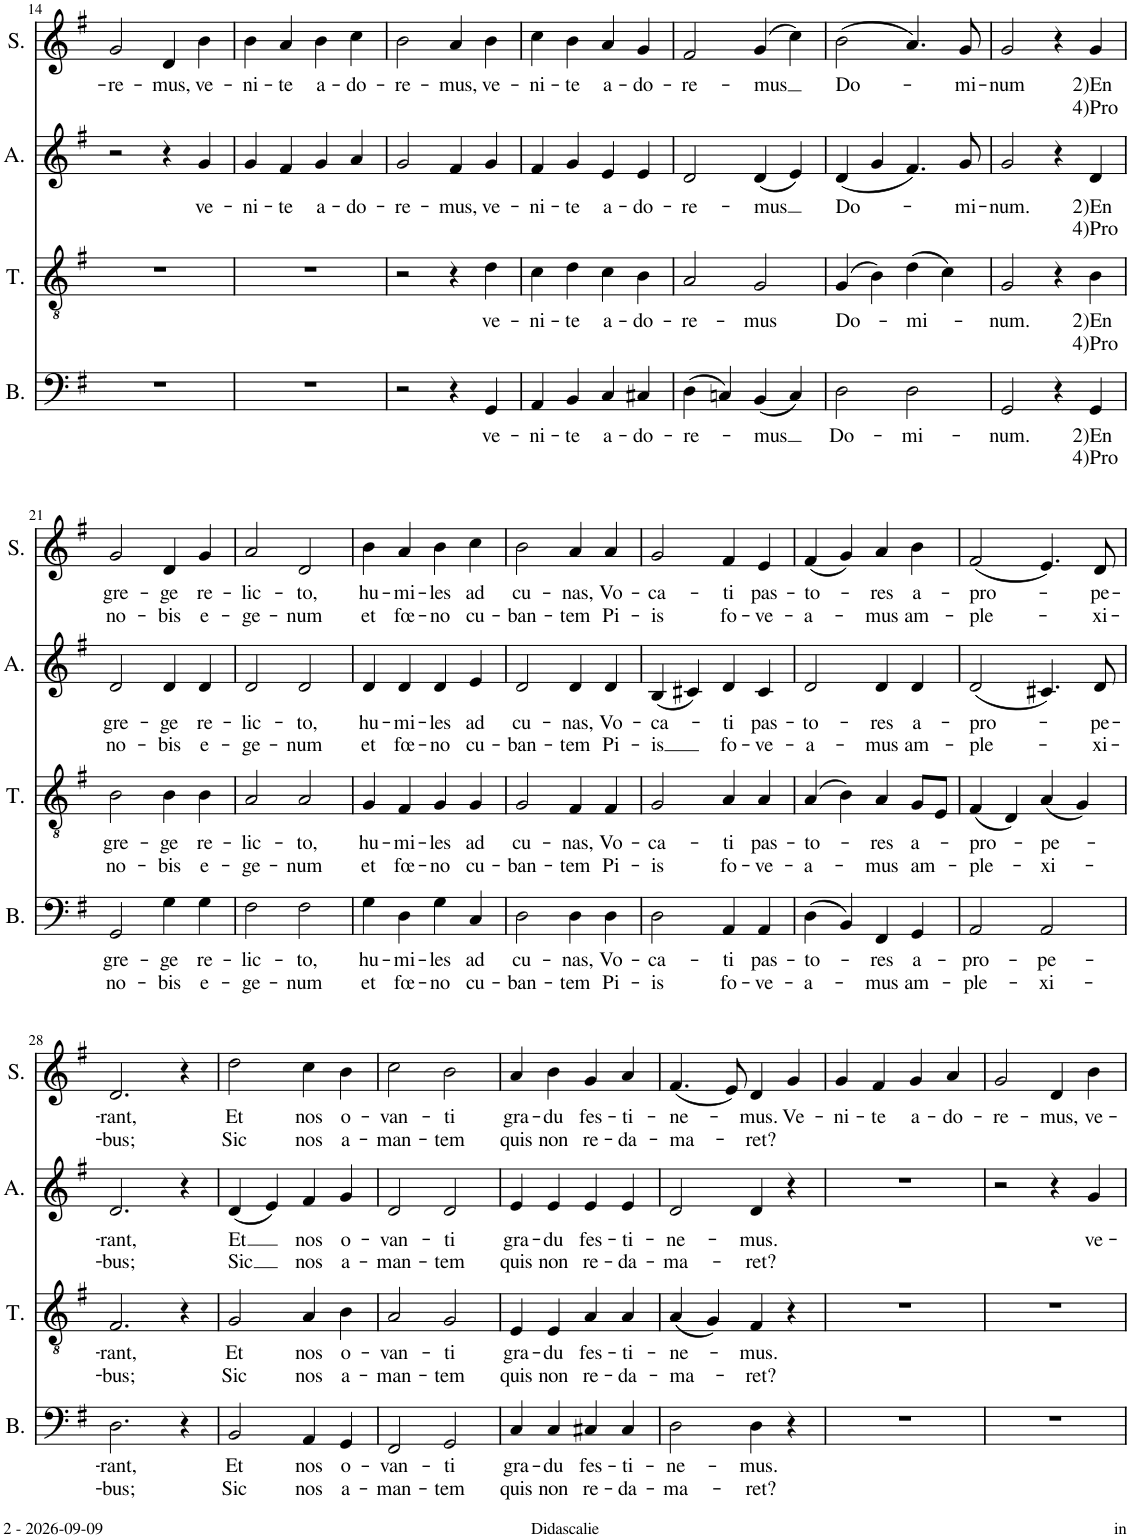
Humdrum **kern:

**kern	**text	**text	**kern	**text	**text	**kern	**text	**text	**kern	**text	**text
*part4	*part4	*part4	*part3	*part3	*part3	*part2	*part2	*part2	*part1	*part1	*part1
*staff4	*staff4	*staff4	*staff3	*staff3	*staff3	*staff2	*staff2	*staff2	*staff1	*staff1	*staff1
*I"Bass	*	*	*I"Ténor	*	*	*I"Alto	*	*	*I"Soprano	*	*
*I'B.	*	*	*I'T.	*	*	*I'A.	*	*	*I'S.	*	*
!!LO:PB:g=z
*clefF4	*	*	*clefGv2	*	*	*clefG2	*	*	*clefG2	*	*
*k[f#]	*	*	*k[f#]	*	*	*k[f#]	*	*	*k[f#]	*	*
*M4/4	*	*	*M4/4	*	*	*M4/4	*	*	*M4/4	*	*
=14	=14	=14	=14	=14	=14	=14	=14	=14	=14	=14	=14
!	!	!	!	!	!	!	!	!	!	!LO:LY:b	!
1r	.	.	1r	.	.	2r	.	.	2g/	-re-	.
!	!	!	!	!	!	!	!	!	!	!LO:LY:b	!
.	.	.	.	.	.	4r	.	.	4d/	-mus,	.
!	!	!	!	!	!	!	!LO:LY:b	!	!	!LO:LY:b	!
.	.	.	.	.	.	4g/	ve-	.	4b\	ve-	.
=15	=15	=15	=15	=15	=15	=15	=15	=15	=15	=15	=15
!	!	!	!	!	!	!	!LO:LY:b	!	!	!LO:LY:b	!
1r	.	.	1r	.	.	4g/	-ni-	.	4b\	-ni-	.
!	!	!	!	!	!	!	!LO:LY:b	!	!	!LO:LY:b	!
.	.	.	.	.	.	4f#/	-te	.	4a/	-te	.
!	!	!	!	!	!	!	!LO:LY:b	!	!	!LO:LY:b	!
.	.	.	.	.	.	4g/	a-	.	4b\	a-	.
!	!	!	!	!	!	!	!LO:LY:b	!	!	!LO:LY:b	!
.	.	.	.	.	.	4a/	-do-	.	4cc\	-do-	.
=16	=16	=16	=16	=16	=16	=16	=16	=16	=16	=16	=16
!	!	!	!	!	!	!	!LO:LY:b	!	!	!LO:LY:b	!
2r	.	.	2r	.	.	2g/	-re-	.	2b\	-re-	.
!	!	!	!	!	!	!	!LO:LY:b	!	!	!LO:LY:b	!
4r	.	.	4r	.	.	4f#/	-mus,	.	4a/	-mus,	.
!	!LO:LY:b	!	!	!LO:LY:b	!	!	!LO:LY:b	!	!	!LO:LY:b	!
4GG/	ve-	.	4d\	ve-	.	4g/	ve-	.	4b\	ve-	.
=17	=17	=17	=17	=17	=17	=17	=17	=17	=17	=17	=17
!	!LO:LY:b	!	!	!LO:LY:b	!	!	!LO:LY:b	!	!	!LO:LY:b	!
4AA/	-ni-	.	4c\	-ni-	.	4f#/	-ni-	.	4cc\	-ni-	.
!	!LO:LY:b	!	!	!LO:LY:b	!	!	!LO:LY:b	!	!	!LO:LY:b	!
4BB/	-te	.	4d\	-te	.	4g/	-te	.	4b\	-te	.
!	!LO:LY:b	!	!	!LO:LY:b	!	!	!LO:LY:b	!	!	!LO:LY:b	!
4C/	a-	.	4c\	a-	.	4e/	a-	.	4a/	a-	.
!	!LO:LY:b	!	!	!LO:LY:b	!	!	!LO:LY:b	!	!	!LO:LY:b	!
4C#X/	-do-	.	4B\	-do-	.	4e/	-do-	.	4g/	-do-	.
=18	=18	=18	=18	=18	=18	=18	=18	=18	=18	=18	=18
!	!LO:LY:b	!	!	!LO:LY:b	!	!	!LO:LY:b	!	!	!LO:LY:b	!
(4D\	-re-	.	2A/	-re-	.	2d/	-re-	.	2f#/	-re-	.
4Cn/)	.	.	.	.	.	.	.	.	.	.	.
!	!LO:LY:b	!	!	!LO:LY:b	!	!	!LO:LY:b	!	!	!LO:LY:b	!
(4BB/	-mus	.	2G/	-mus	.	(4d/	-mus	.	(4g/	-mus	.
4C/)	.	.	.	.	.	4e/)	.	.	4cc\)	.	.
=19	=19	=19	=19	=19	=19	=19	=19	=19	=19	=19	=19
!	!LO:LY:b	!	!	!LO:LY:b	!	!	!LO:LY:b	!	!	!LO:LY:b	!
2D\	Do-	.	(4G/	Do-	.	(4d/	Do-	.	(2b\	Do-	.
.	.	.	4B\)	.	.	4g/	.	.	.	.	.
!	!LO:LY:b	!	!	!LO:LY:b	!	!	!	!	!	!	!
2D\	-mi-	.	(4d\	-mi-	.	4.f#/)	.	.	4.a/)	.	.
.	.	.	4c\)	.	.	.	.	.	.	.	.
!	!	!	!	!	!	!	!LO:LY:b	!	!	!LO:LY:b	!
.	.	.	.	.	.	8g/	-mi-	.	8g/	-mi-	.
=20	=20	=20	=20	=20	=20	=20	=20	=20	=20	=20	=20
!	!LO:LY:b	!	!	!LO:LY:b	!	!	!LO:LY:b	!	!	!LO:LY:b	!
2GG/	-num.	.	2G/	-num.	.	2g/	-num.	.	2g/	-num	.
4r	.	.	4r	.	.	4r	.	.	4r	.	.
!	!LO:LY:b	!LO:LY:b	!	!LO:LY:b	!LO:LY:b	!	!LO:LY:b	!LO:LY:b	!	!LO:LY:b	!LO:LY:b
4GG/	2)En	4)Pro	4B\	2)En	4)Pro	4d/	2)En	4)Pro	4g/	2)En	4)Pro
!!LO:LB:g=z
=21	=21	=21	=21	=21	=21	=21	=21	=21	=21	=21	=21
!	!LO:LY:b	!LO:LY:b	!	!LO:LY:b	!LO:LY:b	!	!LO:LY:b	!LO:LY:b	!	!LO:LY:b	!LO:LY:b
2GG/	gre-	no-	2B\	gre-	no-	2d/	gre-	no-	2g/	gre-	no-
!	!LO:LY:b	!LO:LY:b	!	!LO:LY:b	!LO:LY:b	!	!LO:LY:b	!LO:LY:b	!	!LO:LY:b	!LO:LY:b
4G\	-ge	-bis	4B\	-ge	-bis	4d/	-ge	-bis	4d/	-ge	-bis
!	!LO:LY:b	!LO:LY:b	!	!LO:LY:b	!LO:LY:b	!	!LO:LY:b	!LO:LY:b	!	!LO:LY:b	!LO:LY:b
4G\	re-	e-	4B\	re-	e-	4d/	re-	e-	4g/	re-	e-
=22	=22	=22	=22	=22	=22	=22	=22	=22	=22	=22	=22
!	!LO:LY:b	!LO:LY:b	!	!LO:LY:b	!LO:LY:b	!	!LO:LY:b	!LO:LY:b	!	!LO:LY:b	!LO:LY:b
2F#\	-lic-	-ge-	2A/	-lic-	-ge-	2d/	-lic-	-ge-	2a/	-lic-	-ge-
!	!LO:LY:b	!LO:LY:b	!	!LO:LY:b	!LO:LY:b	!	!LO:LY:b	!LO:LY:b	!	!LO:LY:b	!LO:LY:b
2F#\	-to,	-num	2A/	-to,	-num	2d/	-to,	-num	2d/	-to,	-num
=23	=23	=23	=23	=23	=23	=23	=23	=23	=23	=23	=23
!	!LO:LY:b	!LO:LY:b	!	!LO:LY:b	!LO:LY:b	!	!LO:LY:b	!LO:LY:b	!	!LO:LY:b	!LO:LY:b
4G\	hu-	et	4G/	hu-	et	4d/	hu-	et	4b\	hu-	et
!	!LO:LY:b	!LO:LY:b	!	!LO:LY:b	!LO:LY:b	!	!LO:LY:b	!LO:LY:b	!	!LO:LY:b	!LO:LY:b
4D\	-mi-	fœ-	4F#/	-mi-	fœ-	4d/	-mi-	fœ-	4a/	-mi-	fœ-
!	!LO:LY:b	!LO:LY:b	!	!LO:LY:b	!LO:LY:b	!	!LO:LY:b	!LO:LY:b	!	!LO:LY:b	!LO:LY:b
4G\	-les	-no	4G/	-les	-no	4d/	-les	-no	4b\	-les	-no
!	!LO:LY:b	!LO:LY:b	!	!LO:LY:b	!LO:LY:b	!	!LO:LY:b	!LO:LY:b	!	!LO:LY:b	!LO:LY:b
4C/	ad	cu-	4G/	ad	cu-	4e/	ad	cu-	4cc\	ad	cu-
=24	=24	=24	=24	=24	=24	=24	=24	=24	=24	=24	=24
!	!LO:LY:b	!LO:LY:b	!	!LO:LY:b	!LO:LY:b	!	!LO:LY:b	!LO:LY:b	!	!LO:LY:b	!LO:LY:b
2D\	cu-	-ban-	2G/	cu-	-ban-	2d/	cu-	-ban-	2b\	cu-	-ban-
!	!LO:LY:b	!LO:LY:b	!	!LO:LY:b	!LO:LY:b	!	!LO:LY:b	!LO:LY:b	!	!LO:LY:b	!LO:LY:b
4D\	-nas,	-tem	4F#/	-nas,	-tem	4d/	-nas,	-tem	4a/	-nas,	-tem
!	!LO:LY:b	!LO:LY:b	!	!LO:LY:b	!LO:LY:b	!	!LO:LY:b	!LO:LY:b	!	!LO:LY:b	!LO:LY:b
4D\	Vo-	Pi-	4F#/	Vo-	Pi-	4d/	Vo-	Pi-	4a/	Vo-	Pi-
=25	=25	=25	=25	=25	=25	=25	=25	=25	=25	=25	=25
!	!LO:LY:b	!LO:LY:b	!	!LO:LY:b	!LO:LY:b	!	!LO:LY:b	!LO:LY:b	!	!LO:LY:b	!LO:LY:b
2D\	-ca-	-is	2G/	-ca-	-is	(4B/	-ca-	-is	2g/	-ca-	-is
.	.	.	.	.	.	4c#X/)	.	.	.	.	.
!	!LO:LY:b	!LO:LY:b	!	!LO:LY:b	!LO:LY:b	!	!LO:LY:b	!LO:LY:b	!	!LO:LY:b	!LO:LY:b
4AA/	-ti	fo-	4A/	-ti	fo-	4d/	-ti	fo-	4f#/	-ti	fo-
!	!LO:LY:b	!LO:LY:b	!	!LO:LY:b	!LO:LY:b	!	!LO:LY:b	!LO:LY:b	!	!LO:LY:b	!LO:LY:b
4AA/	pas-	-ve-	4A/	pas-	-ve-	4c#/	pas-	-ve-	4e/	pas-	-ve-
=26	=26	=26	=26	=26	=26	=26	=26	=26	=26	=26	=26
!	!LO:LY:b	!LO:LY:b	!	!LO:LY:b	!LO:LY:b	!	!LO:LY:b	!LO:LY:b	!	!LO:LY:b	!LO:LY:b
(4D\	-to-	-a-	(4A/	-to-	-a-	2d/	-to-	-a-	(4f#/	-to-	-a-
4BB/)	.	.	4B\)	.	.	.	.	.	4g/)	.	.
!	!LO:LY:b	!LO:LY:b	!	!LO:LY:b	!LO:LY:b	!	!LO:LY:b	!LO:LY:b	!	!LO:LY:b	!LO:LY:b
4FF#/	-res	-mus	4A/	-res	-mus	4d/	-res	-mus	4a/	-res	-mus
!	!LO:LY:b	!LO:LY:b	!	!LO:LY:b	!LO:LY:b	!	!LO:LY:b	!LO:LY:b	!	!LO:LY:b	!LO:LY:b
4GG/	a-	am-	8G/L	a-	am-	4d/	a-	am-	4b\	a-	am-
.	.	.	8E/J	.	.	.	.	.	.	.	.
=27	=27	=27	=27	=27	=27	=27	=27	=27	=27	=27	=27
!	!LO:LY:b	!LO:LY:b	!	!LO:LY:b	!LO:LY:b	!	!LO:LY:b	!LO:LY:b	!	!LO:LY:b	!LO:LY:b
2AA/	-pro-	-ple-	(4F#/	-pro-	-ple-	(2d/	-pro-	-ple-	(2f#/	-pro-	-ple-
.	.	.	4D/)	.	.	.	.	.	.	.	.
!	!LO:LY:b	!LO:LY:b	!	!LO:LY:b	!LO:LY:b	!	!	!	!	!	!
2AA/	-pe-	-xi-	(4A/	-pe-	-xi-	4.c#X/)	.	.	4.e/)	.	.
.	.	.	4G/)	.	.	.	.	.	.	.	.
!	!	!	!	!	!	!	!LO:LY:b	!LO:LY:b	!	!LO:LY:b	!LO:LY:b
.	.	.	.	.	.	8d/	-pe-	-xi-	8d/	-pe-	-xi-
!!LO:LB:g=z
=28	=28	=28	=28	=28	=28	=28	=28	=28	=28	=28	=28
!	!LO:LY:b	!LO:LY:b	!	!LO:LY:b	!LO:LY:b	!	!LO:LY:b	!LO:LY:b	!	!LO:LY:b	!LO:LY:b
2.D\	-rant,	-bus;	2.F#/	-rant,	-bus;	2.d/	-rant,	-bus;	2.d/	-rant,	-bus;
4r	.	.	4r	.	.	4r	.	.	4r	.	.
=29	=29	=29	=29	=29	=29	=29	=29	=29	=29	=29	=29
!	!LO:LY:b	!LO:LY:b	!	!LO:LY:b	!LO:LY:b	!	!LO:LY:b	!LO:LY:b	!	!LO:LY:b	!LO:LY:b
2BB/	Et	Sic	2G/	Et	Sic	(4d/	Et	Sic	2dd\	Et	Sic
.	.	.	.	.	.	4e/)	.	.	.	.	.
!	!LO:LY:b	!LO:LY:b	!	!LO:LY:b	!LO:LY:b	!	!LO:LY:b	!LO:LY:b	!	!LO:LY:b	!LO:LY:b
4AA/	nos	nos	4A/	nos	nos	4f#/	nos	nos	4cc\	nos	nos
!	!LO:LY:b	!LO:LY:b	!	!LO:LY:b	!LO:LY:b	!	!LO:LY:b	!LO:LY:b	!	!LO:LY:b	!LO:LY:b
4GG/	o-	a-	4B\	o-	a-	4g/	o-	a-	4b\	o-	a-
=30	=30	=30	=30	=30	=30	=30	=30	=30	=30	=30	=30
!	!LO:LY:b	!LO:LY:b	!	!LO:LY:b	!LO:LY:b	!	!LO:LY:b	!LO:LY:b	!	!LO:LY:b	!LO:LY:b
2FF#/	-van-	-man-	2A/	-van-	-man-	2d/	-van-	-man-	2cc\	-van-	-man-
!	!LO:LY:b	!LO:LY:b	!	!LO:LY:b	!LO:LY:b	!	!LO:LY:b	!LO:LY:b	!	!LO:LY:b	!LO:LY:b
2GG/	-ti	-tem	2G/	-ti	-tem	2d/	-ti	-tem	2b\	-ti	-tem
=31	=31	=31	=31	=31	=31	=31	=31	=31	=31	=31	=31
!	!LO:LY:b	!LO:LY:b	!	!LO:LY:b	!LO:LY:b	!	!LO:LY:b	!LO:LY:b	!	!LO:LY:b	!LO:LY:b
4C/	gra-	quis	4E/	gra-	quis	4e/	gra-	quis	4a/	gra-	quis
!	!LO:LY:b	!LO:LY:b	!	!LO:LY:b	!LO:LY:b	!	!LO:LY:b	!LO:LY:b	!	!LO:LY:b	!LO:LY:b
4C/	-du	non	4E/	-du	non	4e/	-du	non	4b\	-du	non
!	!LO:LY:b	!LO:LY:b	!	!LO:LY:b	!LO:LY:b	!	!LO:LY:b	!LO:LY:b	!	!LO:LY:b	!LO:LY:b
4C#X/	fes-	re-	4A/	fes-	re-	4e/	fes-	re-	4g/	fes-	re-
!	!LO:LY:b	!LO:LY:b	!	!LO:LY:b	!LO:LY:b	!	!LO:LY:b	!LO:LY:b	!	!LO:LY:b	!LO:LY:b
4C#/	-ti-	-da-	4A/	-ti-	-da-	4e/	-ti-	-da-	4a/	-ti-	-da-
=32	=32	=32	=32	=32	=32	=32	=32	=32	=32	=32	=32
!	!LO:LY:b	!LO:LY:b	!	!LO:LY:b	!LO:LY:b	!	!LO:LY:b	!LO:LY:b	!	!LO:LY:b	!LO:LY:b
2D\	-ne-	-ma-	(4A/	-ne-	-ma-	2d/	-ne-	-ma-	(4.f#/	-ne-	-ma-
.	.	.	4G/)	.	.	.	.	.	.	.	.
.	.	.	.	.	.	.	.	.	8e/)	.	.
!	!LO:LY:b	!LO:LY:b	!	!LO:LY:b	!LO:LY:b	!	!LO:LY:b	!LO:LY:b	!	!LO:LY:b	!LO:LY:b
4D\	-mus.	-ret?	4F#/	-mus.	-ret?	4d/	-mus.	-ret?	4d/	-mus.	-ret?
!	!	!	!	!	!	!	!	!	!	!LO:LY:b	!
4r	.	.	4r	.	.	4r	.	.	4g/	Ve-	.
=33	=33	=33	=33	=33	=33	=33	=33	=33	=33	=33	=33
!	!	!	!	!	!	!	!	!	!	!LO:LY:b	!
1r	.	.	1r	.	.	1r	.	.	4g/	-ni-	.
!	!	!	!	!	!	!	!	!	!	!LO:LY:b	!
.	.	.	.	.	.	.	.	.	4f#/	-te	.
!	!	!	!	!	!	!	!	!	!	!LO:LY:b	!
.	.	.	.	.	.	.	.	.	4g/	a-	.
!	!	!	!	!	!	!	!	!	!	!LO:LY:b	!
.	.	.	.	.	.	.	.	.	4a/	-do-	.
=34	=34	=34	=34	=34	=34	=34	=34	=34	=34	=34	=34
!	!	!	!	!	!	!	!	!	!	!LO:LY:b	!
1r	.	.	1r	.	.	2r	.	.	2g/	-re-	.
!	!	!	!	!	!	!	!	!	!	!LO:LY:b	!
.	.	.	.	.	.	4r	.	.	4d/	-mus,	.
!	!	!	!	!	!	!	!LO:LY:b	!	!	!LO:LY:b	!
.	.	.	.	.	.	4g/	ve-	.	4b\	ve-	.
=	=	=	=	=	=	=	=	=	=	=	=
*-	*-	*-	*-	*-	*-	*-	*-	*-	*-	*-	*-
